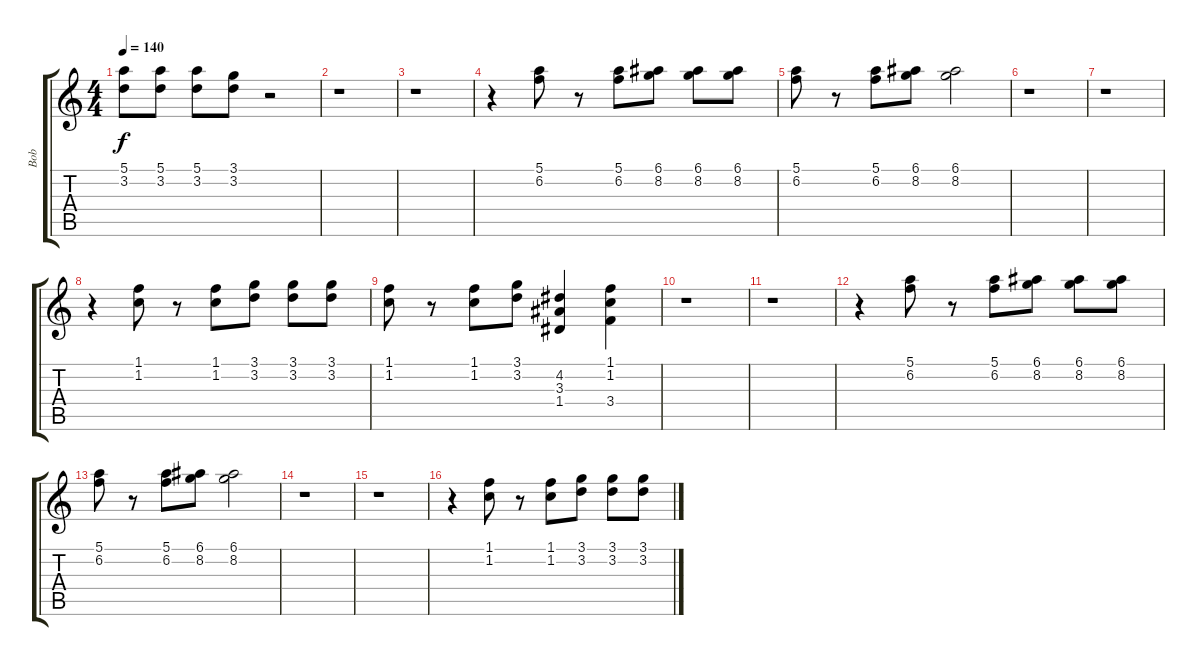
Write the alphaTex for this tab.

\track ("Bob" "Bob") {instrument distortionguitar}
\staff {score tabs}
\tuning (E4 B3 G3 D3 A2 E2) {hide}
\ts (4 4)
\tempo 140
\clef g2
\ks c
(5.1 3.2).8{dy f} (5.1 3.2).8 (5.1 3.2).8 (3.1 3.2).8 r.2 |
r.1 |
r.1 |
r.4 (5.1 6.2).8 r.8 (5.1 6.2).8 (6.1 8.2).8 (6.1 8.2).8 (6.1 8.2).8 |
(5.1 6.2).8 r.8 (5.1 6.2).8 (6.1 8.2).8 (6.1 8.2).2 |
r.1 |
r.1 |
r.4 (1.1 1.2).8 r.8 (1.1 1.2).8 (3.1 3.2).8 (3.1 3.2).8 (3.1 3.2).8 |
(1.1 1.2).8 r.8 (1.1 1.2).8 (3.1 3.2).8 (4.2 3.3 1.4).4 (1.1 1.2 3.4).4 |
r.1 |
r.1 |
r.4 (5.1 6.2).8 r.8 (5.1 6.2).8 (6.1 8.2).8 (6.1 8.2).8 (6.1 8.2).8 |
(5.1 6.2).8 r.8 (5.1 6.2).8 (6.1 8.2).8 (6.1 8.2).2 |
r.1 |
r.1 |
r.4 (1.1 1.2).8 r.8 (1.1 1.2).8 (3.1 3.2).8 (3.1 3.2).8 (3.1 3.2).8
